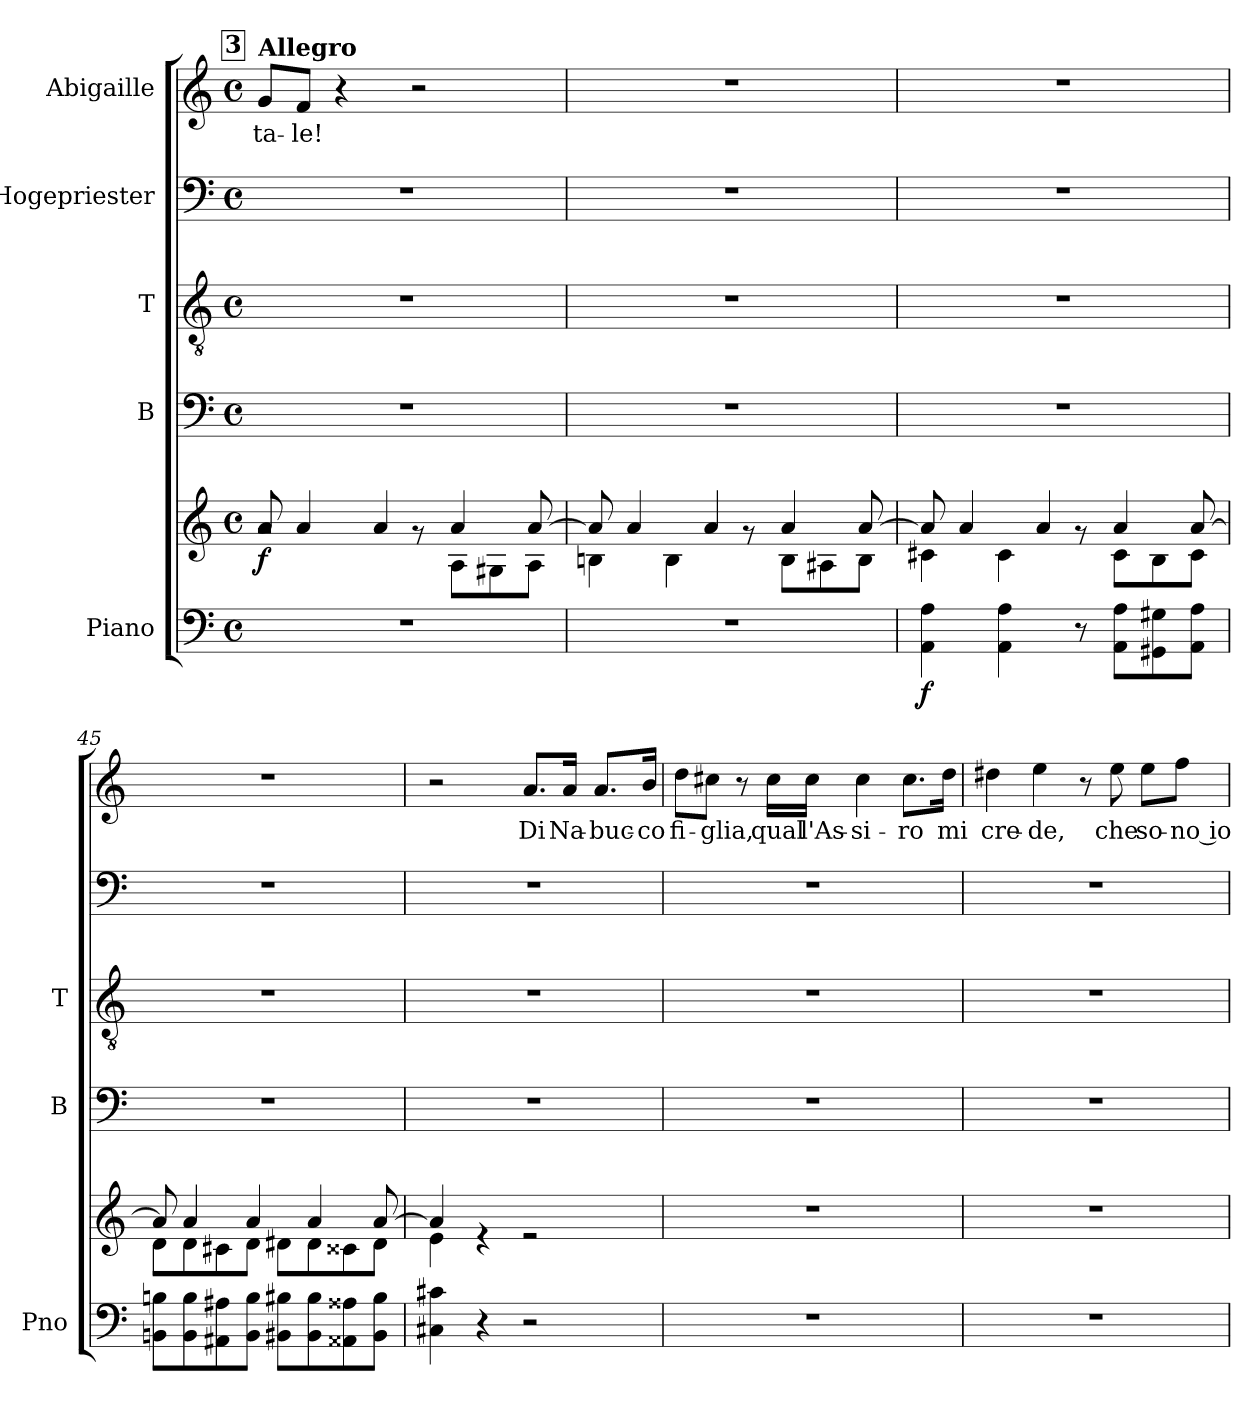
**kern	**kern	**dynam	**kern	**kern	**kern	**kern	**text
*part5	*part5	*part5	*part4	*part3	*part2	*part1	*part1
*staff6	*staff5	*staff5/6	*staff4	*staff3	*staff2	*staff1	*staff1
*I"Piano	*	*	*I"B	*I"T	*I"Hogepriester	*I"Abigaille	*
*I'Pno	*	*	*I'B	*I'T	*	*	*
*clefF4	*clefG2	*	*clefF4	*clefGv2	*clefF4	*clefG2	*
*k[]	*k[]	*	*k[]	*k[]	*k[]	*k[]	*
*M4/4	*M4/4	*	*M4/4	*M4/4	*M4/4	*M4/4	*
*met(c)	*met(c)	*	*met(c)	*met(c)	*met(c)	*met(c)	*
!!LO:REH:place=s1:a:B:fs=14:t=3
=42	=42	=42	=42	=42	=42	=42	=42
*	*^	*	*	*	*	*	*
!	!	!	!	!	!	!	!LO:TX:a:B:t=Allegro	!
!	!	!	!LO:DY:b	!	!	!	!	!LO:LY:b
1r	8a/	2rg	f	1r	1r	1r	8g/L	ta-
!	!	!	!	!	!	!	!	!LO:LY:b
.	4a/	.	.	.	.	.	8f/J	-le!
.	.	.	.	.	.	.	4r	.
.	4a/	.	.	.	.	.	.	.
.	.	8rg	.	.	.	.	2r	.
.	4a/	8A\L	.	.	.	.	.	.
.	.	8G#X\	.	.	.	.	.	.
.	[8a/	8A\J	.	.	.	.	.	.
!!LO:LB:g=z
=43	=43	=43	=43	=43	=43	=43	=43	=43
1r	8a/]	4Bn\	.	1r	1r	1r	1r	.
.	4a/	.	.	.	.	.	.	.
.	.	4B\	.	.	.	.	.	.
.	4a/	.	.	.	.	.	.	.
.	.	8rg	.	.	.	.	.	.
.	4a/	8B\L	.	.	.	.	.	.
.	.	8A#X\	.	.	.	.	.	.
.	[8a/	8B\J	.	.	.	.	.	.
=44	=44	=44	=44	=44	=44	=44	=44	=44
!	!	!	!LO:DY:b=2	!	!	!	!	!
4AA\ 4A\	8a/]	4c#X\	f	1r	1r	1r	1r	.
.	4a/	.	.	.	.	.	.	.
4AA\ 4A\	.	4c#\	.	.	.	.	.	.
.	4a/	.	.	.	.	.	.	.
8r	.	8rg	.	.	.	.	.	.
8AA\ 8A\L	4a/	8c#\L	.	.	.	.	.	.
8GG#X\ 8G#X\	.	8B\	.	.	.	.	.	.
8AA\ 8A\J	[8a/	8c#\J	.	.	.	.	.	.
=45	=45	=45	=45	=45	=45	=45	=45	=45
8BBn\ 8Bn\L	8a/]	8d\L	.	1r	1r	1r	1r	.
8BB\ 8B\	4a/	8d\	.	.	.	.	.	.
8AA#X\ 8A#X\	.	8c#X\	.	.	.	.	.	.
8BB\ 8B\J	4a/	8d\J	.	.	.	.	.	.
8BB#X\ 8B#X\L	.	8d#X\L	.	.	.	.	.	.
8BB#\ 8B#\	4a/	8d#\	.	.	.	.	.	.
8AA##X\ 8A##X\	.	8c##X\	.	.	.	.	.	.
8BB#\ 8B#\J	[8a/	8d#\J	.	.	.	.	.	.
=46	=46	=46	=46	=46	=46	=46	=46	=46
4C#X\ 4c#X\	4a/]	4e\	.	1r	1r	1r	2r	.
4r	4re	2.ryy	.	.	.	.	.	.
!	!	!	!	!	!	!	!	!LO:LY:b
2r	2re	.	.	.	.	.	8.a/L	Di
!	!	!	!	!	!	!	!	!LO:LY:b
.	.	.	.	.	.	.	16a/Jk	Na-
!	!	!	!	!	!	!	!	!LO:LY:b
.	.	.	.	.	.	.	8.a/L	-buc-
!	!	!	!	!	!	!	!	!LO:LY:b
.	.	.	.	.	.	.	16b/Jk	-co
*	*v	*v	*	*	*	*	*	*
!!LO:LB:g=z
=47	=47	=47	=47	=47	=47	=47	=47
!	!	!	!	!	!	!	!LO:LY:b
1r	1r	.	1r	1r	1r	8dd\L	fi-
!	!	!	!	!	!	!	!LO:LY:b
.	.	.	.	.	.	8cc#X\J	-glia,
.	.	.	.	.	.	8r	.
!	!	!	!	!	!	!	!LO:LY:b
.	.	.	.	.	.	16cc#\LL	qual
!	!	!	!	!	!	!	!LO:LY:b
.	.	.	.	.	.	16cc#\JJ	l'As-
!	!	!	!	!	!	!	!LO:LY:b
.	.	.	.	.	.	4cc#\	-si-
!	!	!	!	!	!	!	!LO:LY:b
.	.	.	.	.	.	8.cc#\L	-ro
!	!	!	!	!	!	!	!LO:LY:b
.	.	.	.	.	.	16dd\Jk	mi
=48	=48	=48	=48	=48	=48	=48	=48
!	!	!	!	!	!	!	!LO:LY:b
1r	1r	.	1r	1r	1r	4dd#X\	cre-
!	!	!	!	!	!	!	!LO:LY:b
.	.	.	.	.	.	4ee\	-de,
.	.	.	.	.	.	8r	.
!	!	!	!	!	!	!	!LO:LY:b
.	.	.	.	.	.	8ee\	che
!	!	!	!	!	!	!	!LO:LY:b
.	.	.	.	.	.	8ee\L	so-
!	!	!	!	!	!	!	!LO:LY:b
.	.	.	.	.	.	8ff\J	-no io
=	=	=	=	=	=	=	=
*-	*-	*-	*-	*-	*-	*-	*-
